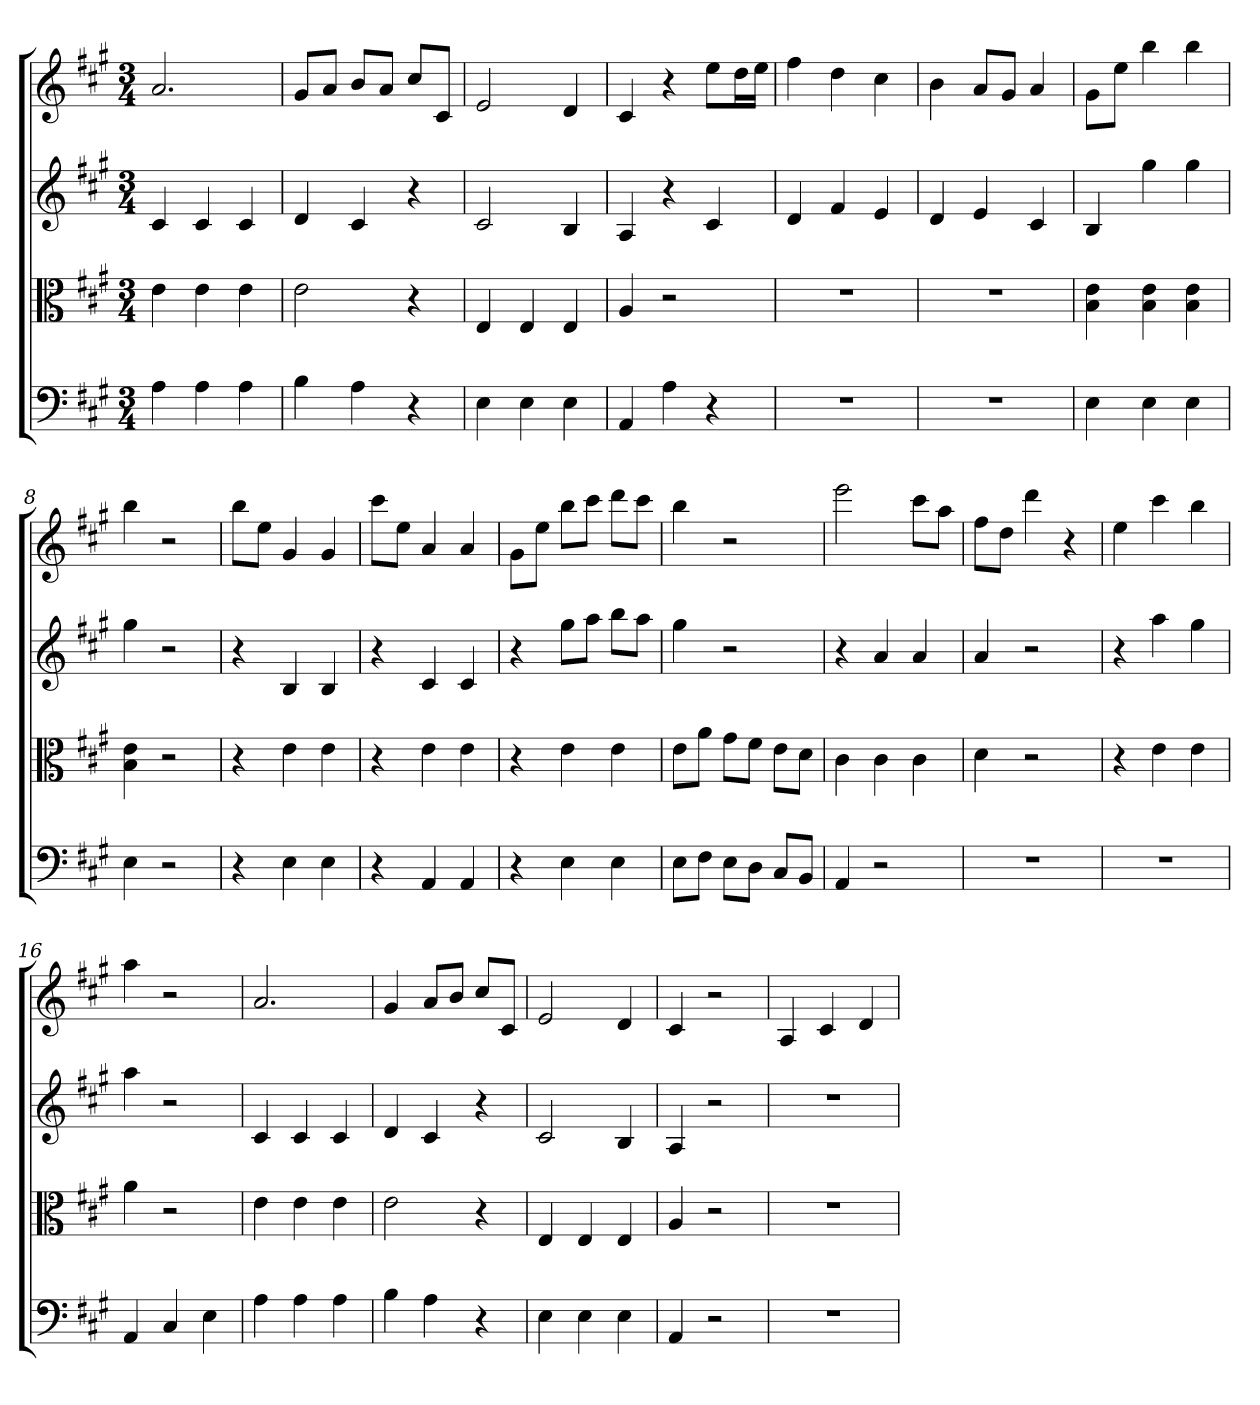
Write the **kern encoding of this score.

**kern	**kern	**kern	**kern
*part4	*part3	*part2	*part1
*staff4	*staff3	*staff2	*staff1
*clefF4	*clefC3	*	*
*k[f#c#g#]	*k[f#c#g#]	*k[f#c#g#]	*k[f#c#g#]
*A:	*A:	*A:	*A:
*M3/4	*M3/4	*M3/4	*M3/4
=	=	=	=
4A	4e	4c#	2.a
4A	4e	4c#	.
4A	4e	4c#	.
=2	=2	=2	=2
4B	2e	4d	8g#L
.	.	.	8aJ
4A	.	4c#	8bL
.	.	.	8aJ
4r	4r	4r	8cc#L
.	.	.	8c#J
=3	=3	=3	=3
4E	4E	2c#	2e
4E	4E	.	.
4E	4E	4B	4d
=4	=4	=4	=4
4AA	4A	4A	4c#
4A	2r	4r	4r
4r	.	4c#	8eeL
.	.	.	16ddL
.	.	.	16eeJJ
=5	=5	=5	=5
2.r	2.r	4d	4ff#
.	.	4f#	4dd
.	.	4e	4cc#
=6	=6	=6	=6
2.r	2.r	4d	4b
.	.	4e	8aL
.	.	.	8g#J
.	.	4c#	4a
=7	=7	=7	=7
4E	4B 4e	4B	8g#L
.	.	.	8eeJ
4E	4B 4e	4gg#	4bb
4E	4B 4e	4gg#	4bb
=8	=8	=8	=8
4E	4B 4e	4gg#	4bb
2r	2r	2r	2r
=9	=9	=9	=9
4r	4r	4r	8bbL
.	.	.	8eeJ
4E	4e	4B	4g#
4E	4e	4B	4g#
=10	=10	=10	=10
4r	4r	4r	8ccc#L
.	.	.	8eeJ
4AA	4e	4c#	4a
4AA	4e	4c#	4a
=11	=11	=11	=11
4r	4r	4r	8g#L
.	.	.	8eeJ
4E	4e	8gg#L	8bbL
.	.	8aaJ	8ccc#J
4E	4e	8bbL	8dddL
.	.	8aaJ	8ccc#J
=12	=12	=12	=12
8E\L	8e\L	4gg#	4bb
8F#\J	8a\J	.	.
8E\L	8g#\L	2r	2r
8D\J	8f#\J	.	.
8C#/L	8e\L	.	.
8BB/J	8d\J	.	.
=13	=13	=13	=13
4AA	4c#	4r	2eee
2r	4c#	4a	.
.	4c#	4a	8ccc#L
.	.	.	8aaJ
=14	=14	=14	=14
2.r	4d	4a	8ff#L
.	.	.	8ddJ
.	2r	2r	4ddd
.	.	.	4r
=15	=15	=15	=15
2.r	4r	4r	4ee
.	4e	4aa	4ccc#
.	4e	4gg#	4bb
=16	=16	=16	=16
4AA	4a	4aa	4aa
4C#	2r	2r	2r
4E	.	.	.
=17	=17	=17	=17
4A	4e	4c#	2.a
4A	4e	4c#	.
4A	4e	4c#	.
=18	=18	=18	=18
4B	2e	4d	4g#
4A	.	4c#	8aL
.	.	.	8bJ
4r	4r	4r	8cc#L
.	.	.	8c#J
=19	=19	=19	=19
4E	4E	2c#	2e
4E	4E	.	.
4E	4E	4B	4d
=20	=20	=20	=20
4AA	4A	4A	4c#
2r	2r	2r	2r
=21	=21	=21	=21
2.r	2.r	2.r	4A
.	.	.	4c#
.	.	.	4d
=	=	=	=
*-	*-	*-	*-
